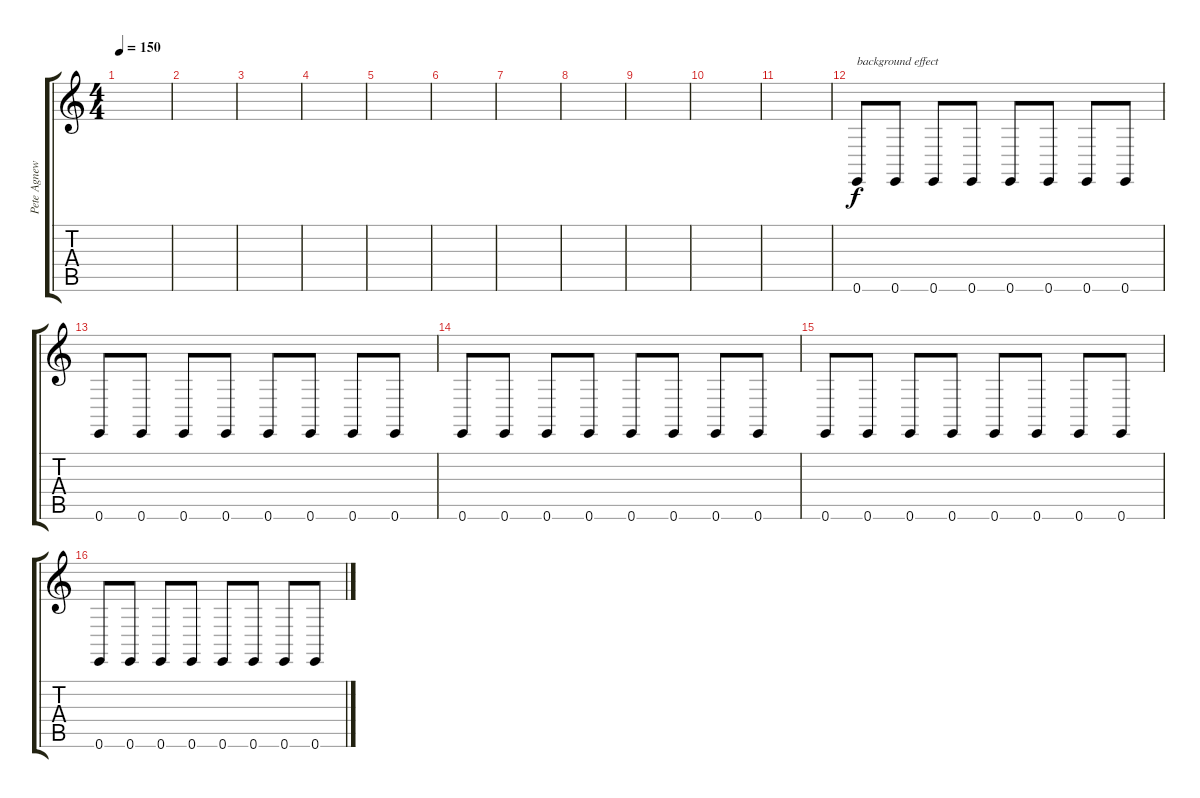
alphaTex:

\track ("Pete Agnew (piano)" "Pete Agnew") {instrument acousticgrandpiano}
\staff {score tabs}
\tuning (E4 B3 G3 D3 A2 E2) {hide}
\ts (4 4)
\tempo 150
\clef g2
\ks c
|
|
|
|
|
|
|
|
|
|
|
0.6.8{txt "background effect" volume 16 instrument helicopter} 0.6.8 0.6.8 0.6.8 0.6.8 0.6.8 0.6.8 0.6.8 |
0.6.8 0.6.8 0.6.8 0.6.8 0.6.8 0.6.8 0.6.8 0.6.8 |
0.6.8 0.6.8 0.6.8 0.6.8 0.6.8 0.6.8 0.6.8 0.6.8 |
0.6.8 0.6.8 0.6.8 0.6.8 0.6.8 0.6.8 0.6.8 0.6.8 |
0.6.8 0.6.8 0.6.8 0.6.8 0.6.8 0.6.8 0.6.8 0.6.8
